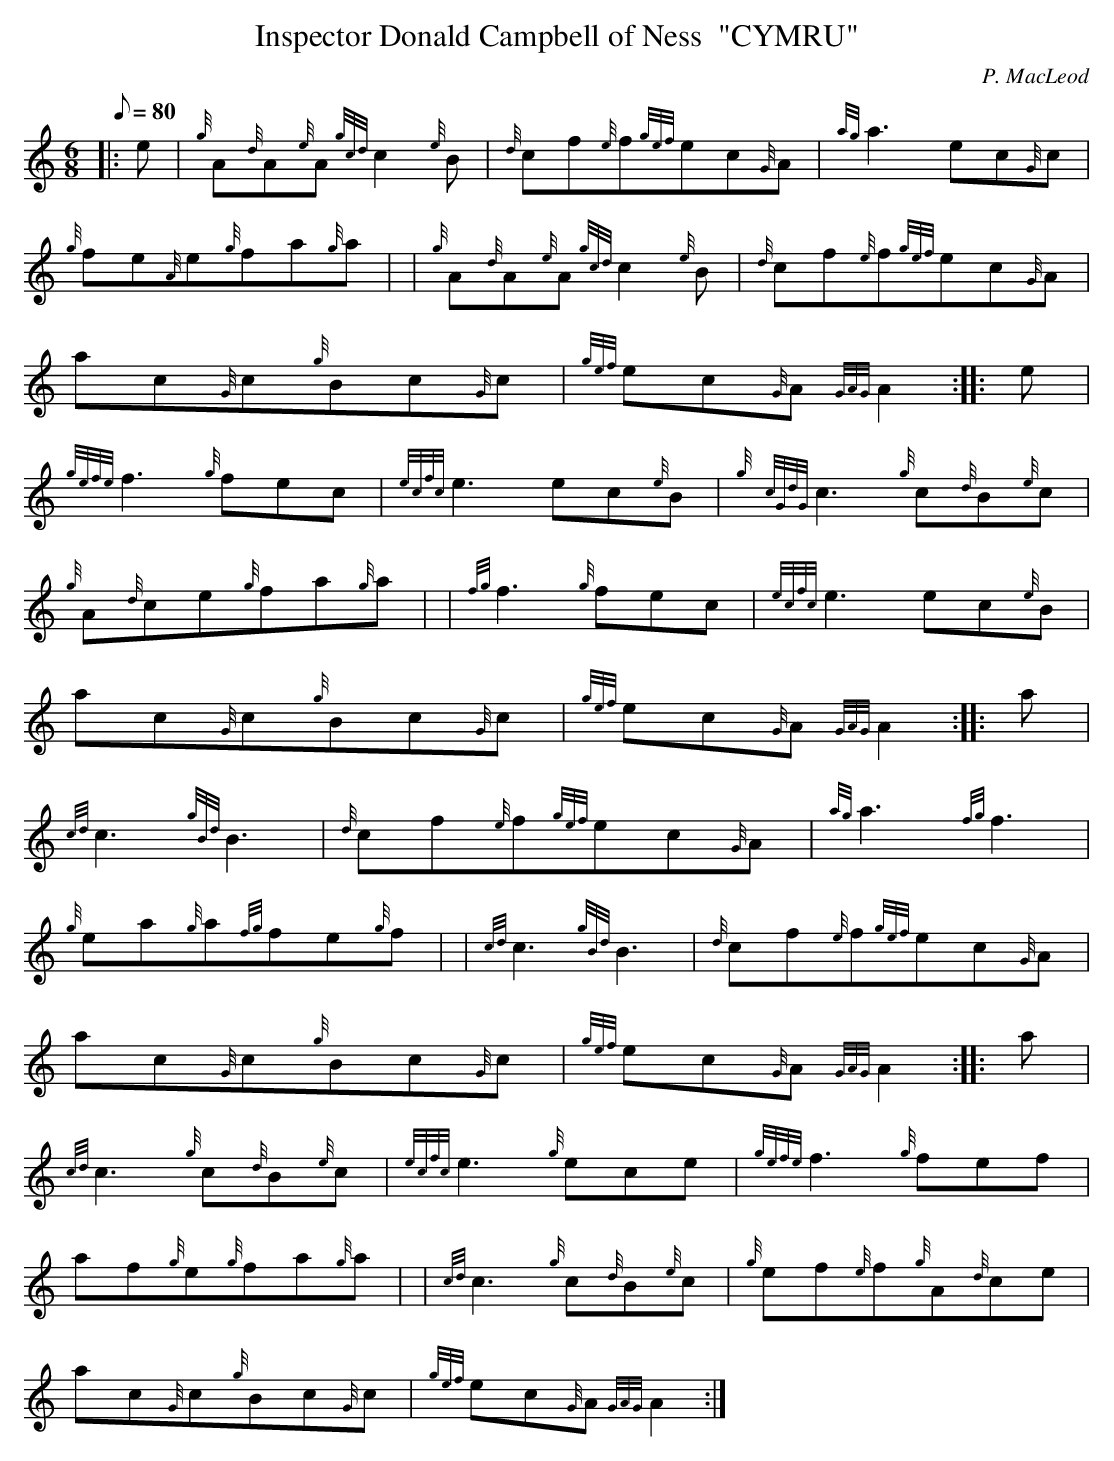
X:1
T:Inspector Donald Campbell of Ness  "CYMRU"
M:6/8
L:1/8
Q:80
C:P. MacLeod
K:HP
|: e | \
{g}A{d}A{e}A{gcd}c2{e}B | \
{d}cf{e}f{gef}ec{G}A | \
{ag}a3ec{G}c |
{g}fe{A}e{g}fa{g}a | | \
{g}A{d}A{e}A{gcd}c2{e}B | \
{d}cf{e}f{gef}ec{G}A |
ac{G}c{g}Bc{G}c | \
{gef}ec{G}A{GAG}A2 :: \
e |
{gefe}f3{g}fec | \
{ecfc}e3ec{e}B | \
{g}{cGdG}c3{g}c{d}B{e}c |
{g}A{d}ce{g}fa{g}a | | \
{fg}f3{g}fec | \
{ecfc}e3ec{e}B |
ac{G}c{g}Bc{G}c | \
{gef}ec{G}A{GAG}A2 :: \
a |
{cd}c3{gBd}B3 | \
{d}cf{e}f{gef}ec{G}A | \
{ag}a3{fg}f3 |
{g}ea{g}a{fg}fe{g}f | | \
{cd}c3{gBd}B3 | \
{d}cf{e}f{gef}ec{G}A |
ac{G}c{g}Bc{G}c | \
{gef}ec{G}A{GAG}A2 :: \
a |
{cd}c3{g}c{d}B{e}c | \
{ecfc}e3{g}ece | \
{gefe}f3{g}fef |
af{g}e{g}fa{g}a | | \
{cd}c3{g}c{d}B{e}c | \
{g}ef{e}f{g}A{d}ce |
ac{G}c{g}Bc{G}c | \
{gef}ec{G}A{GAG}A2 :|
